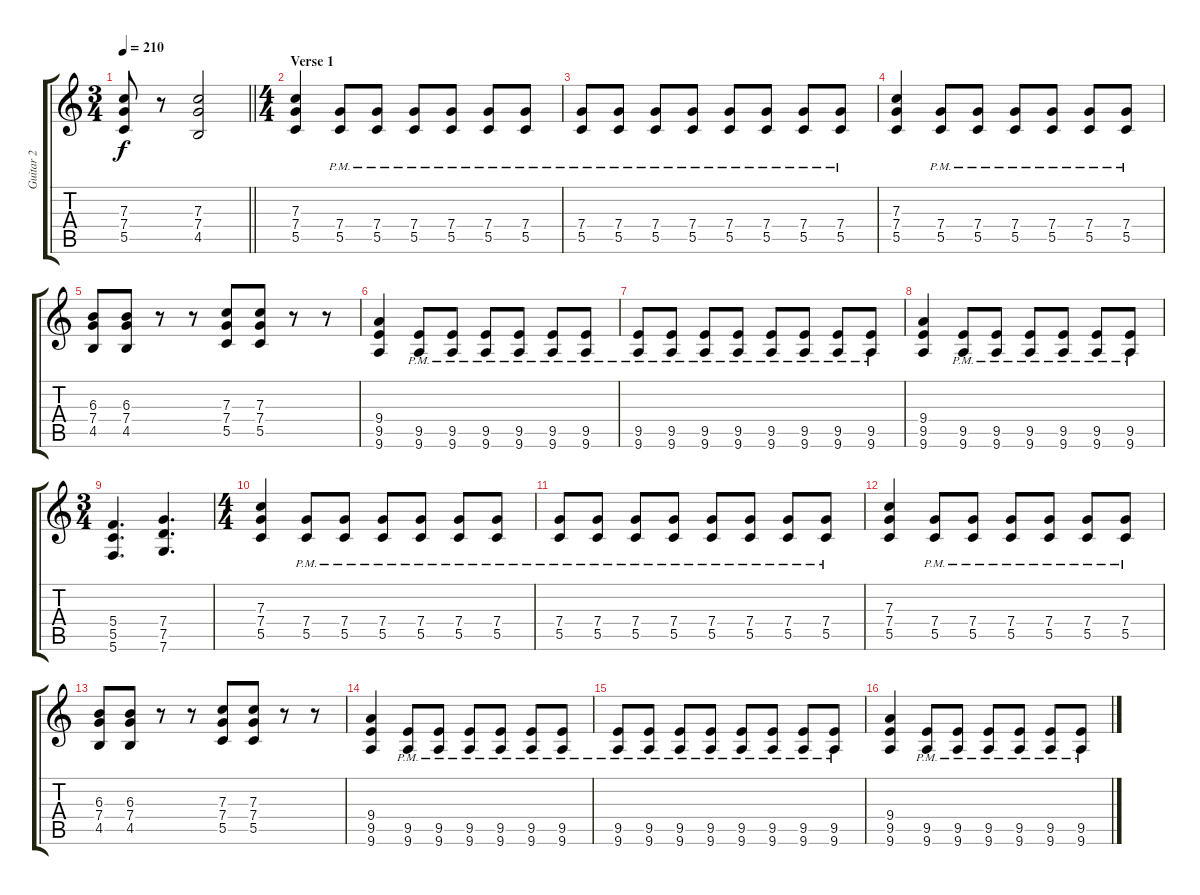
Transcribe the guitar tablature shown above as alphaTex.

\track ("Guitar 2" "Guitar 2") {instrument distortionguitar}
\staff {score tabs}
\tuning (D4 A3 F3 C3 G2 C2) {hide}
\ts (3 4)
\tempo 210
\clef g2
\barLineRight lightlight
\ks c
(7.3 7.4 5.5).8{dy f} r.8 (7.3 7.4 4.5).2 |
\ts (4 4)
\section ("" "Verse 1")
(7.3 7.4 5.5).4 (7.4{pm} 5.5{pm}).8 (7.4{pm} 5.5{pm}).8 (7.4{pm} 5.5{pm}).8 (7.4{pm} 5.5{pm}).8 (7.4{pm} 5.5{pm}).8 (7.4{pm} 5.5{pm}).8 |
(7.4{pm} 5.5{pm}).8 (7.4{pm} 5.5{pm}).8 (7.4{pm} 5.5{pm}).8 (7.4{pm} 5.5{pm}).8 (7.4{pm} 5.5{pm}).8 (7.4{pm} 5.5{pm}).8 (7.4{pm} 5.5{pm}).8 (7.4{pm} 5.5{pm}).8 |
(7.3 7.4 5.5).4 (7.4{pm} 5.5{pm}).8 (7.4{pm} 5.5{pm}).8 (7.4{pm} 5.5{pm}).8 (7.4{pm} 5.5{pm}).8 (7.4{pm} 5.5{pm}).8 (7.4{pm} 5.5{pm}).8 |
(6.3 7.4 4.5).8 (6.3 7.4 4.5).8 r.8 r.8 (7.3 7.4 5.5).8 (7.3 7.4 5.5).8 r.8 r.8 |
(9.4 9.5 9.6).4 (9.5{pm} 9.6{pm}).8 (9.5{pm} 9.6{pm}).8 (9.5{pm} 9.6{pm}).8 (9.5{pm} 9.6{pm}).8 (9.5{pm} 9.6{pm}).8 (9.5{pm} 9.6{pm}).8 |
(9.5{pm} 9.6{pm}).8 (9.5{pm} 9.6{pm}).8 (9.5{pm} 9.6{pm}).8 (9.5{pm} 9.6{pm}).8 (9.5{pm} 9.6{pm}).8 (9.5{pm} 9.6{pm}).8 (9.5{pm} 9.6{pm}).8 (9.5{pm} 9.6{pm}).8 |
(9.4 9.5 9.6).4 (9.5{pm} 9.6{pm}).8 (9.5{pm} 9.6{pm}).8 (9.5{pm} 9.6{pm}).8 (9.5{pm} 9.6{pm}).8 (9.5{pm} 9.6{pm}).8 (9.5{pm} 9.6{pm}).8 |
\ts (3 4)
(5.4 5.5 5.6).4{d} (7.4 7.5 7.6).4{d} |
\ts (4 4)
(7.3 7.4 5.5).4 (7.4{pm} 5.5{pm}).8 (7.4{pm} 5.5{pm}).8 (7.4{pm} 5.5{pm}).8 (7.4{pm} 5.5{pm}).8 (7.4{pm} 5.5{pm}).8 (7.4{pm} 5.5{pm}).8 |
(7.4{pm} 5.5{pm}).8 (7.4{pm} 5.5{pm}).8 (7.4{pm} 5.5{pm}).8 (7.4{pm} 5.5{pm}).8 (7.4{pm} 5.5{pm}).8 (7.4{pm} 5.5{pm}).8 (7.4{pm} 5.5{pm}).8 (7.4{pm} 5.5{pm}).8 |
(7.3 7.4 5.5).4 (7.4{pm} 5.5{pm}).8 (7.4{pm} 5.5{pm}).8 (7.4{pm} 5.5{pm}).8 (7.4{pm} 5.5{pm}).8 (7.4{pm} 5.5{pm}).8 (7.4{pm} 5.5{pm}).8 |
(6.3 7.4 4.5).8 (6.3 7.4 4.5).8 r.8 r.8 (7.3 7.4 5.5).8 (7.3 7.4 5.5).8 r.8 r.8 |
(9.4 9.5 9.6).4 (9.5{pm} 9.6{pm}).8 (9.5{pm} 9.6{pm}).8 (9.5{pm} 9.6{pm}).8 (9.5{pm} 9.6{pm}).8 (9.5{pm} 9.6{pm}).8 (9.5{pm} 9.6{pm}).8 |
(9.5{pm} 9.6{pm}).8 (9.5{pm} 9.6{pm}).8 (9.5{pm} 9.6{pm}).8 (9.5{pm} 9.6{pm}).8 (9.5{pm} 9.6{pm}).8 (9.5{pm} 9.6{pm}).8 (9.5{pm} 9.6{pm}).8 (9.5{pm} 9.6{pm}).8 |
(9.4 9.5 9.6).4 (9.5{pm} 9.6{pm}).8 (9.5{pm} 9.6{pm}).8 (9.5{pm} 9.6{pm}).8 (9.5{pm} 9.6{pm}).8 (9.5{pm} 9.6{pm}).8 (9.5{pm} 9.6{pm}).8
